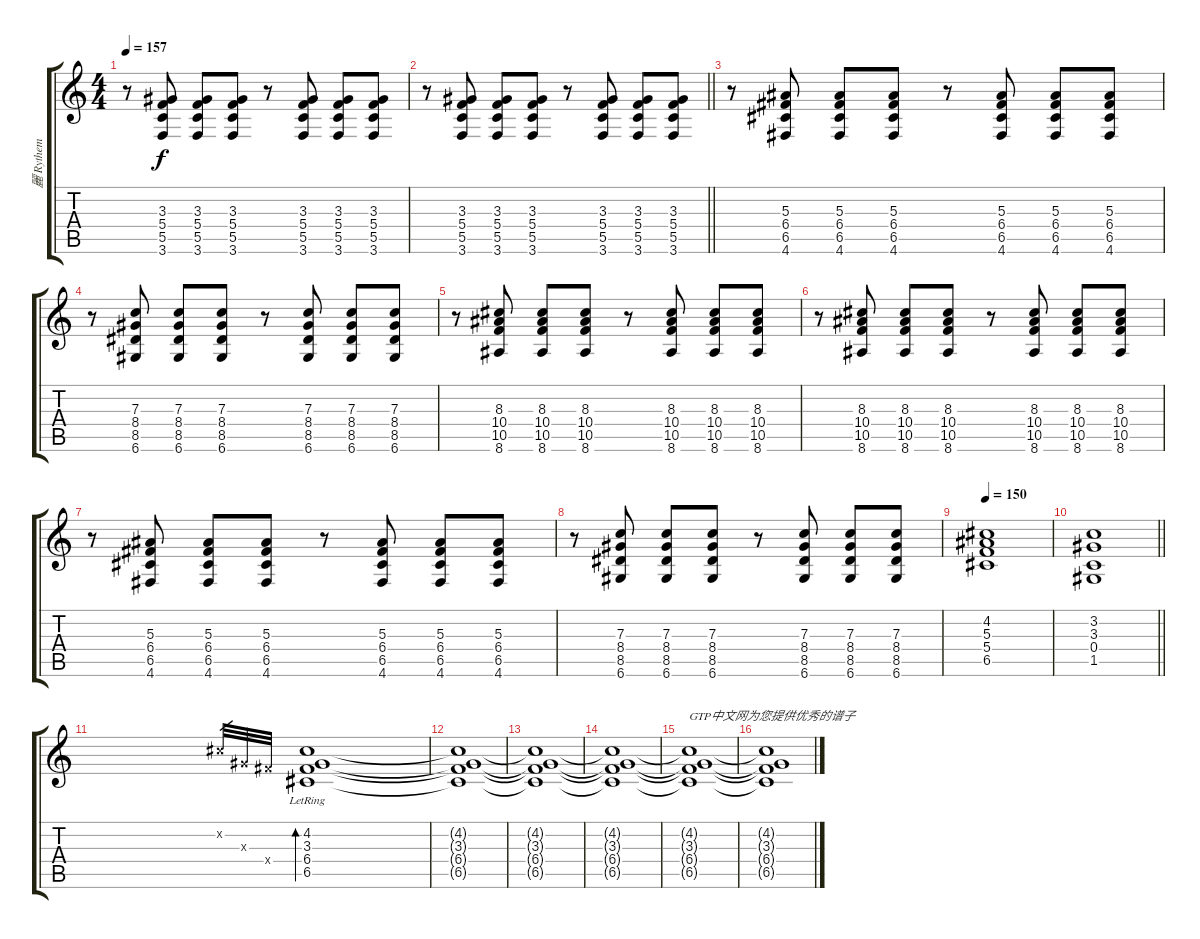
\track ("麗 Rythem" "麗 Rythem") {instrument distortionguitar}
\staff {score tabs}
\tuning (D4 A3 F3 C3 G2 D2) {hide}
\ts (4 4)
\tempo 157
\clef g2
\ks c
r.8{dy f} (3.3 5.4 5.5 3.6).8 (3.3 5.4 5.5 3.6).8 (3.3 5.4 5.5 3.6).8 r.8 (3.3 5.4 5.5 3.6).8 (3.3 5.4 5.5 3.6).8 (3.3 5.4 5.5 3.6).8 |
\barLineRight lightlight
r.8 (3.3 5.4 5.5 3.6).8 (3.3 5.4 5.5 3.6).8 (3.3 5.4 5.5 3.6).8 r.8 (3.3 5.4 5.5 3.6).8 (3.3 5.4 5.5 3.6).8 (3.3 5.4 5.5 3.6).8 |
\section ("" "")
r.8 (5.3 6.4 6.5 4.6).8 (5.3 6.4 6.5 4.6).8 (5.3 6.4 6.5 4.6).8 r.8 (5.3 6.4 6.5 4.6).8 (5.3 6.4 6.5 4.6).8 (5.3 6.4 6.5 4.6).8 |
r.8 (7.3 8.4 8.5 6.6).8 (7.3 8.4 8.5 6.6).8 (7.3 8.4 8.5 6.6).8 r.8 (7.3 8.4 8.5 6.6).8 (7.3 8.4 8.5 6.6).8 (7.3 8.4 8.5 6.6).8 |
r.8 (8.3 10.4 10.5 8.6).8 (8.3 10.4 10.5 8.6).8 (8.3 10.4 10.5 8.6).8 r.8 (8.3 10.4 10.5 8.6).8 (8.3 10.4 10.5 8.6).8 (8.3 10.4 10.5 8.6).8 |
r.8 (8.3 10.4 10.5 8.6).8 (8.3 10.4 10.5 8.6).8 (8.3 10.4 10.5 8.6).8 r.8 (8.3 10.4 10.5 8.6).8 (8.3 10.4 10.5 8.6).8 (8.3 10.4 10.5 8.6).8 |
r.8 (5.3 6.4 6.5 4.6).8 (5.3 6.4 6.5 4.6).8 (5.3 6.4 6.5 4.6).8 r.8 (5.3 6.4 6.5 4.6).8 (5.3 6.4 6.5 4.6).8 (5.3 6.4 6.5 4.6).8 |
r.8 (7.3 8.4 8.5 6.6).8 (7.3 8.4 8.5 6.6).8 (7.3 8.4 8.5 6.6).8 r.8 (7.3 8.4 8.5 6.6).8 (7.3 8.4 8.5 6.6).8 (7.3 8.4 8.5 6.6).8 |
\tempo 150
(4.2 5.3 5.4 6.5).1 |
\barLineRight lightlight
(3.2 3.3 0.4 1.5).1 |
\section ("" "")
4.2{x}.32{gr} 3.3{x}.32{gr} 6.4{x}.32{gr} (4.2{lr} 3.3{lr} 6.4 6.5{lr}).1{bd 240} |
(4.2{t} 3.3{t} 6.4{t} 6.5{t}).1 |
(4.2{t} 3.3{t} 6.4{t} 6.5{t}).1 |
(4.2{t} 3.3{t} 6.4{t} 6.5{t}).1 |
(4.2{t} 3.3{t} 6.4{t} 6.5{t}).1{txt "GTP中文网为您提供优秀的谱子"} |
(4.2{t} 3.3{t} 6.4{t} 6.5{t}).1
